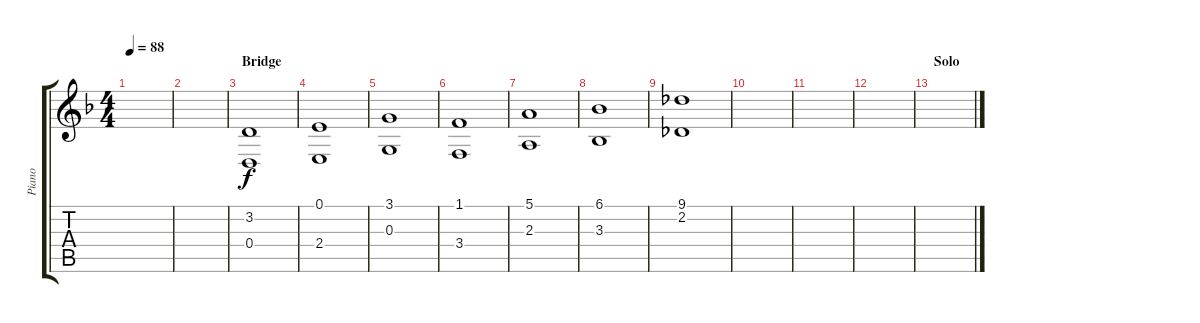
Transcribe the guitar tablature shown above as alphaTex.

\track ("Piano" "Piano") {instrument brightacousticpiano}
\staff {score tabs}
\tuning (E4 B3 G3 D3 A2 D2) {hide}
\ts (4 4)
\tempo 88
\clef g2
\ks f
|
|
\section ("" "Bridge")
(3.2 0.4).1 |
(0.1 2.4).1 |
(3.1 0.3).1 |
(1.1 3.4).1 |
(5.1 2.3).1 |
(6.1 3.3).1 |
(9.1 2.2).1 |
|
|
|
\section ("" "Solo")
